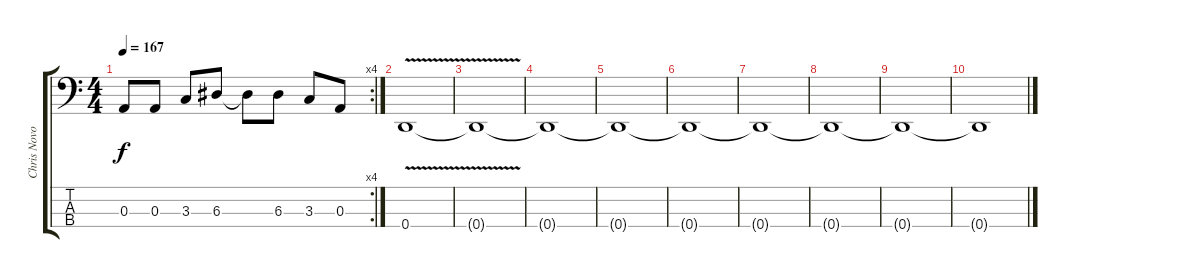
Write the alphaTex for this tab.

\track ("Chris Novoselic" "Chris Novo") {instrument electricbasspick}
\staff {score tabs}
\tuning (G2 D2 A1 D1) {hide}
\rc 4
\ts (4 4)
\tempo 167
\clef f4
\ks c
0.3.8{dy f} 0.3.8 3.3.8 6.3.8 6.3{t}.8 6.3.8 3.3.8 0.3.8 |
0.4{v}.1 |
0.4{t}.1 |
0.4{t}.1 |
0.4{t}.1 |
0.4{t}.1 |
0.4{t}.1 |
0.4{t}.1 |
0.4{t}.1 |
0.4{t}.1
